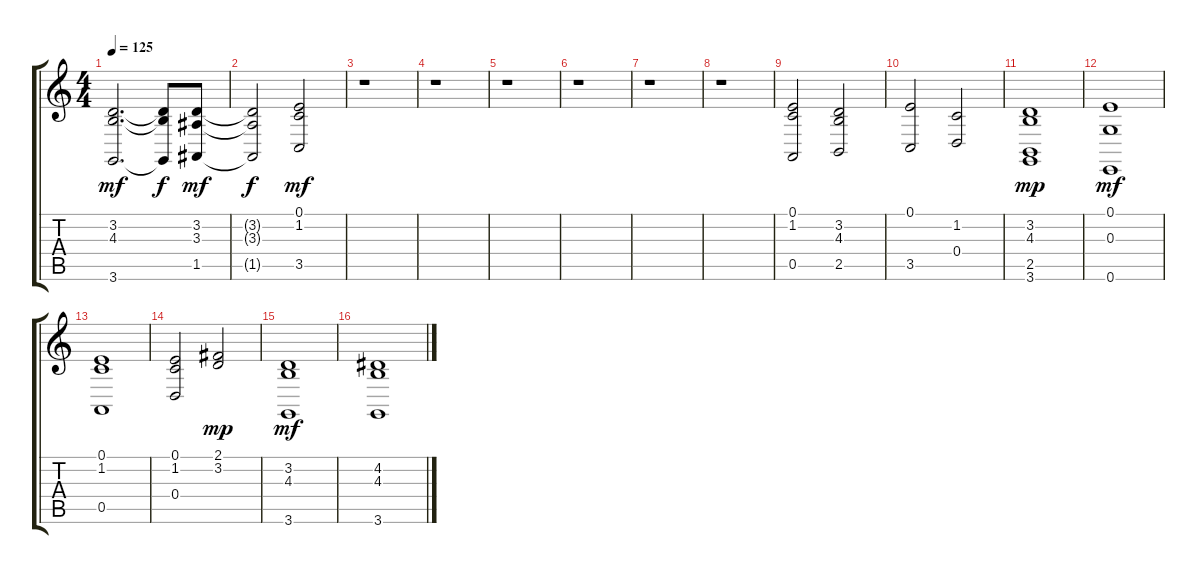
\track "" {instrument pad2warm}
\staff {score tabs}
\tuning (E4 B3 G3 D3 A2 E2) {hide}
\ts (4 4)
\tempo 125
\clef g2
\ks c
(3.2 4.3 3.6).2{d dy mf} (3.2{t} 4.3{t} 3.6{t}).8{dy f} (3.2 3.3 1.5).8{dy mf} |
(3.2{t} 3.3{t} 1.5{t}).2{dy f} (0.1 1.2 3.5).2{dy mf} |
r.1 |
r.1 |
r.1 |
r.1 |
r.1 |
r.1 |
(0.1 1.2 0.5).2 (3.2 4.3 2.5).2 |
(0.1 3.5).2 (1.2 0.4).2 |
(3.2 4.3 2.5 3.6).1{dy mp} |
(0.1 0.3 0.6).1{dy mf} |
(0.1 1.2 0.5).1 |
(0.1 1.2 0.4).2 (2.1 3.2).2{dy mp} |
(3.2 4.3 3.6).1{dy mf} |
(4.2 4.3 3.6).1
